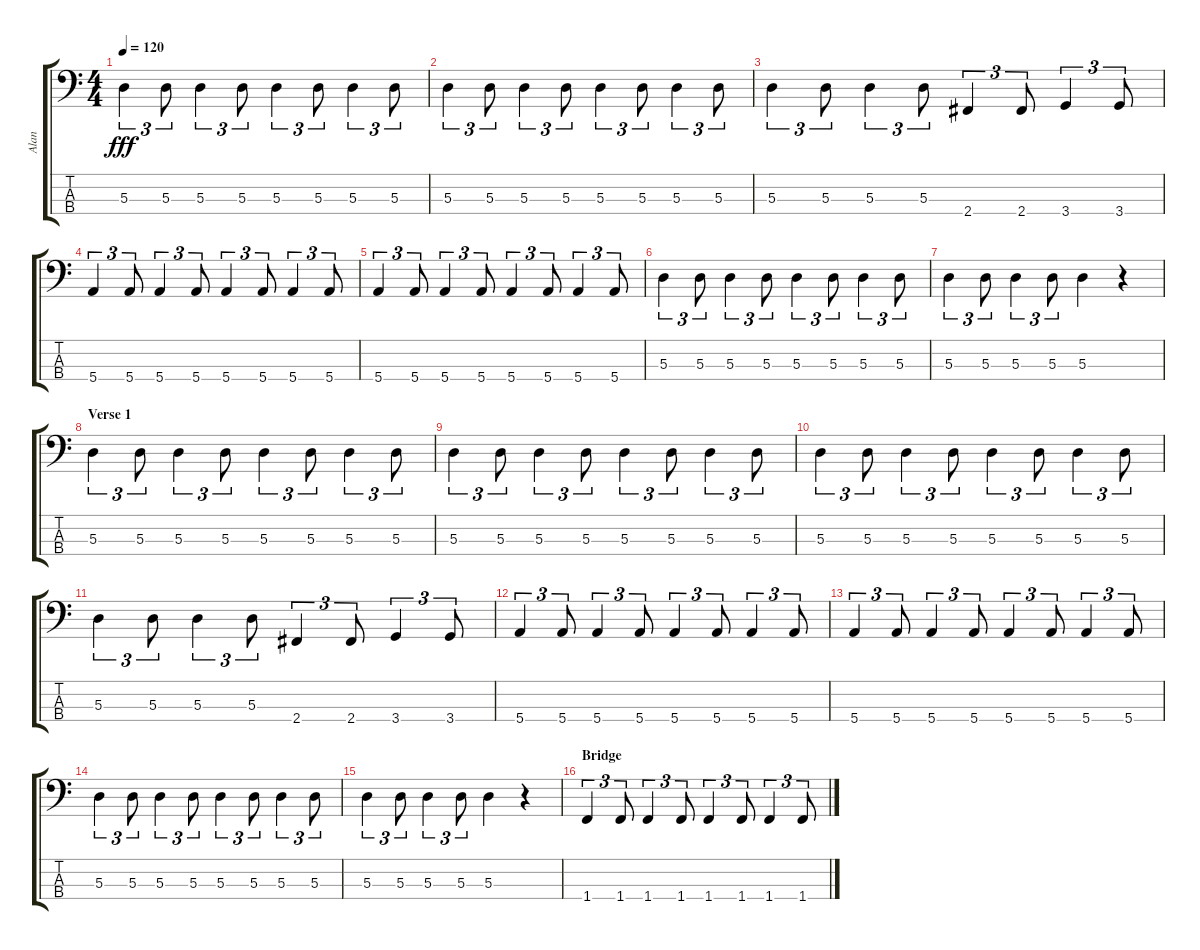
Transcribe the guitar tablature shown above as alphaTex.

\track ("Alan" "Alan") {instrument electricbasspick}
\staff {score tabs}
\tuning (G2 D2 A1 E1) {hide}
\ts (4 4)
\tempo 120
\clef f4
\ks c
5.3.4{tu (3 2) dy fff} 5.3.8{tu (3 2)} 5.3.4{tu (3 2)} 5.3.8{tu (3 2)} 5.3.4{tu (3 2)} 5.3.8{tu (3 2)} 5.3.4{tu (3 2)} 5.3.8{tu (3 2)} |
5.3.4{tu (3 2)} 5.3.8{tu (3 2)} 5.3.4{tu (3 2)} 5.3.8{tu (3 2)} 5.3.4{tu (3 2)} 5.3.8{tu (3 2)} 5.3.4{tu (3 2)} 5.3.8{tu (3 2)} |
5.3.4{tu (3 2)} 5.3.8{tu (3 2)} 5.3.4{tu (3 2)} 5.3.8{tu (3 2)} 2.4.4{tu (3 2)} 2.4.8{tu (3 2)} 3.4.4{tu (3 2)} 3.4.8{tu (3 2)} |
5.4.4{tu (3 2)} 5.4.8{tu (3 2)} 5.4.4{tu (3 2)} 5.4.8{tu (3 2)} 5.4.4{tu (3 2)} 5.4.8{tu (3 2)} 5.4.4{tu (3 2)} 5.4.8{tu (3 2)} |
5.4.4{tu (3 2)} 5.4.8{tu (3 2)} 5.4.4{tu (3 2)} 5.4.8{tu (3 2)} 5.4.4{tu (3 2)} 5.4.8{tu (3 2)} 5.4.4{tu (3 2)} 5.4.8{tu (3 2)} |
5.3.4{tu (3 2)} 5.3.8{tu (3 2)} 5.3.4{tu (3 2)} 5.3.8{tu (3 2)} 5.3.4{tu (3 2)} 5.3.8{tu (3 2)} 5.3.4{tu (3 2)} 5.3.8{tu (3 2)} |
5.3.4{tu (3 2)} 5.3.8{tu (3 2)} 5.3.4{tu (3 2)} 5.3.8{tu (3 2)} 5.3.4 r.4 |
\section ("" "Verse 1")
5.3.4{tu (3 2)} 5.3.8{tu (3 2)} 5.3.4{tu (3 2)} 5.3.8{tu (3 2)} 5.3.4{tu (3 2)} 5.3.8{tu (3 2)} 5.3.4{tu (3 2)} 5.3.8{tu (3 2)} |
5.3.4{tu (3 2)} 5.3.8{tu (3 2)} 5.3.4{tu (3 2)} 5.3.8{tu (3 2)} 5.3.4{tu (3 2)} 5.3.8{tu (3 2)} 5.3.4{tu (3 2)} 5.3.8{tu (3 2)} |
5.3.4{tu (3 2)} 5.3.8{tu (3 2)} 5.3.4{tu (3 2)} 5.3.8{tu (3 2)} 5.3.4{tu (3 2)} 5.3.8{tu (3 2)} 5.3.4{tu (3 2)} 5.3.8{tu (3 2)} |
5.3.4{tu (3 2)} 5.3.8{tu (3 2)} 5.3.4{tu (3 2)} 5.3.8{tu (3 2)} 2.4.4{tu (3 2)} 2.4.8{tu (3 2)} 3.4.4{tu (3 2)} 3.4.8{tu (3 2)} |
5.4.4{tu (3 2)} 5.4.8{tu (3 2)} 5.4.4{tu (3 2)} 5.4.8{tu (3 2)} 5.4.4{tu (3 2)} 5.4.8{tu (3 2)} 5.4.4{tu (3 2)} 5.4.8{tu (3 2)} |
5.4.4{tu (3 2)} 5.4.8{tu (3 2)} 5.4.4{tu (3 2)} 5.4.8{tu (3 2)} 5.4.4{tu (3 2)} 5.4.8{tu (3 2)} 5.4.4{tu (3 2)} 5.4.8{tu (3 2)} |
5.3.4{tu (3 2)} 5.3.8{tu (3 2)} 5.3.4{tu (3 2)} 5.3.8{tu (3 2)} 5.3.4{tu (3 2)} 5.3.8{tu (3 2)} 5.3.4{tu (3 2)} 5.3.8{tu (3 2)} |
5.3.4{tu (3 2)} 5.3.8{tu (3 2)} 5.3.4{tu (3 2)} 5.3.8{tu (3 2)} 5.3.4 r.4 |
\section ("" "Bridge")
1.4.4{tu (3 2)} 1.4.8{tu (3 2)} 1.4.4{tu (3 2)} 1.4.8{tu (3 2)} 1.4.4{tu (3 2)} 1.4.8{tu (3 2)} 1.4.4{tu (3 2)} 1.4.8{tu (3 2)}
